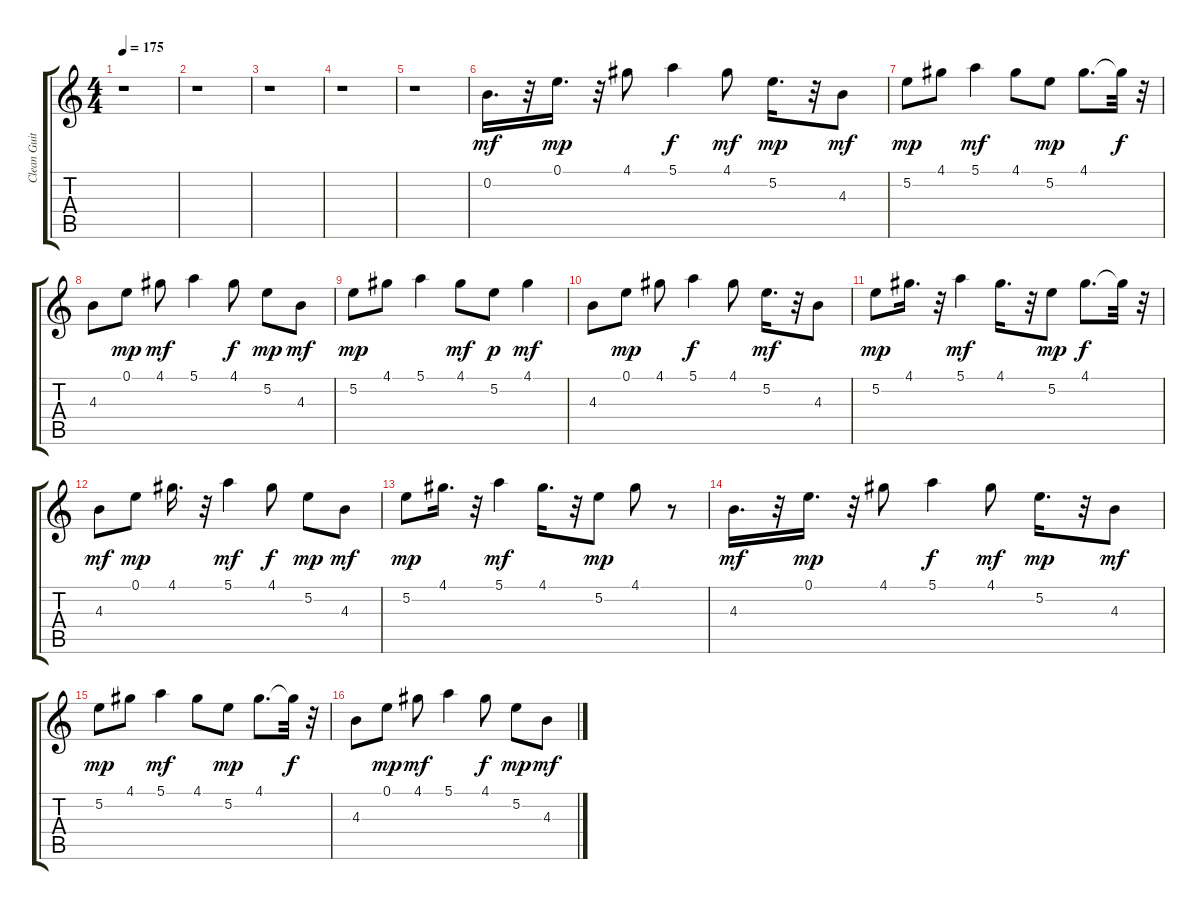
\track ("Clean Guitar" "Clean Guit") {instrument electricguitarclean}
\staff {score tabs}
\tuning (E4 B3 G3 D3 A2 E2) {hide}
\ts (4 4)
\tempo 175
\clef g2
\ks c
r.1{dy f} |
r.1 |
r.1 |
r.1 |
r.1 |
0.2.16{d dy mf} r.32 0.1.16{d dy mp} r.32 4.1.8 5.1.4{dy f} 4.1.8{dy mf} 5.2.16{d dy mp} r.32 4.3.8{dy mf} |
5.2.8{dy mp} 4.1.8 5.1.4{dy mf} 4.1.8 5.2.8{dy mp} 4.1.8{d} 4.1{t}.32{dy f} r.32 |
4.3.8 0.1.8{dy mp} 4.1.8{dy mf} 5.1.4 4.1.8{dy f} 5.2.8{dy mp} 4.3.8{dy mf} |
5.2.8{dy mp} 4.1.8 5.1.4 4.1.8{dy mf} 5.2.8{dy p} 4.1.4{dy mf} |
4.3.8 0.1.8{dy mp} 4.1.8 5.1.4{dy f} 4.1.8 5.2.16{d dy mf} r.32 4.3.8 |
5.2.8{dy mp} 4.1.16{d} r.32 5.1.4{dy mf} 4.1.16{d} r.32 5.2.8{dy mp} 4.1.8{d dy f} 4.1{t}.32 r.32 |
4.3.8{dy mf} 0.1.8{dy mp} 4.1.16{d} r.32 5.1.4{dy mf} 4.1.8{dy f} 5.2.8{dy mp} 4.3.8{dy mf} |
5.2.8{dy mp} 4.1.16{d} r.32 5.1.4{dy mf} 4.1.16{d} r.32 5.2.8{dy mp} 4.1.8 r.8 |
4.3.16{d dy mf} r.32 0.1.16{d dy mp} r.32 4.1.8 5.1.4{dy f} 4.1.8{dy mf} 5.2.16{d dy mp} r.32 4.3.8{dy mf} |
5.2.8{dy mp} 4.1.8 5.1.4{dy mf} 4.1.8 5.2.8{dy mp} 4.1.8{d} 4.1{t}.32{dy f} r.32 |
4.3.8 0.1.8{dy mp} 4.1.8{dy mf} 5.1.4 4.1.8{dy f} 5.2.8{dy mp} 4.3.8{dy mf}
